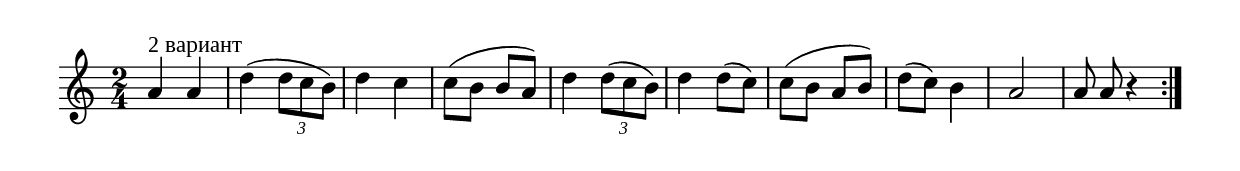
%{
BA_2_1_32
%}

\include "td-preamble.ly"

\score {
\relative c'' {
%% \tempo 4 = 152
  \time 2/4
a4^"2 вариант" a | d4( \times 2/3 { d8[ c b]) } | 
d4 c4 | c8([ b] b8[ a]) | 
d4 \times 2/3 {d8 ([ c b])} | d4 d8( c) |  
c8([ b] a8[ b]) | d8( c) b4 | a2 | a8\noBeam a8 r4  
 \bar ":|" 
}
%
\layout {
  indent = #0
  line-width = 190\mm
  ragged-right=##f
}
%
\midi { 
	\context {
		\Score
		tempoWholesPerMinute = #(ly:make-moment 152 4)
		}
	}
}
%
\header{
%%  opus = "ВА-2,1,32"
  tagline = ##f
}


